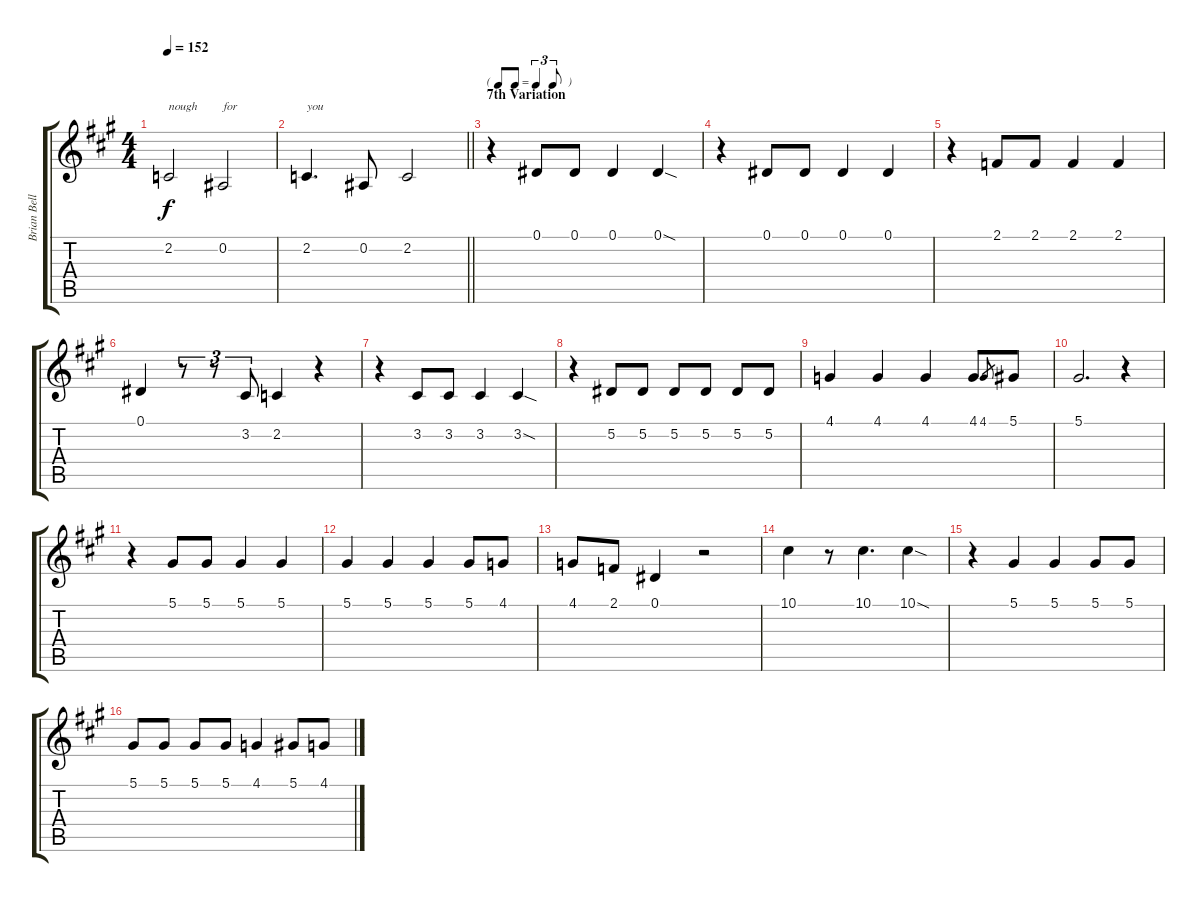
\track ("Brian Bell" "Brian Bell") {instrument lead2sawtooth bank 1}
\staff {score tabs}
\tuning (Eb4 Bb3 Gb3 Db3 Ab2 Eb2) {hide}
\ts (4 4)
\tempo 152
\clef g2
\ks a
2.2.2{txt "nough" dy f} 0.2.2{txt "for"} |
\barLineRight lightlight
2.2.4{d txt "you"} 0.2.8 2.2.2 |
\tf triplet8th
\section ("" "7th Variation")
r.4{volume 12} 0.1.8 0.1.8 0.1.4 0.1{sod}.4 |
r.4 0.1.8 0.1.8 0.1.4 0.1.4 |
r.4 2.1.8 2.1.8 2.1.4 2.1.4 |
0.1.4 r.8{tu (3 2)} r.8{tu (3 2)} 3.2.8{tu (3 2)} 2.2.4 r.4 |
r.4 3.2.8 3.2.8 3.2.4 3.2{sod}.4 |
r.4 5.2.8 5.2.8 5.2.8 5.2.8 5.2.8 5.2.8 |
4.1.4 4.1.4 4.1.4 4.1.8 4.1.8{gr} 5.1.8 |
5.1.2{d} r.4 |
r.4 5.1.8 5.1.8 5.1.4 5.1.4 |
5.1.4 5.1.4 5.1.4 5.1.8 4.1.8 |
4.1.8 2.1.8 0.1.4 r.2 |
10.1.4 r.8 10.1.4{d} 10.1{sod}.4 |
r.4 5.1.4 5.1.4 5.1.8 5.1.8 |
5.1.8 5.1.8 5.1.8 5.1.8 4.1.4 5.1.8 4.1.8
